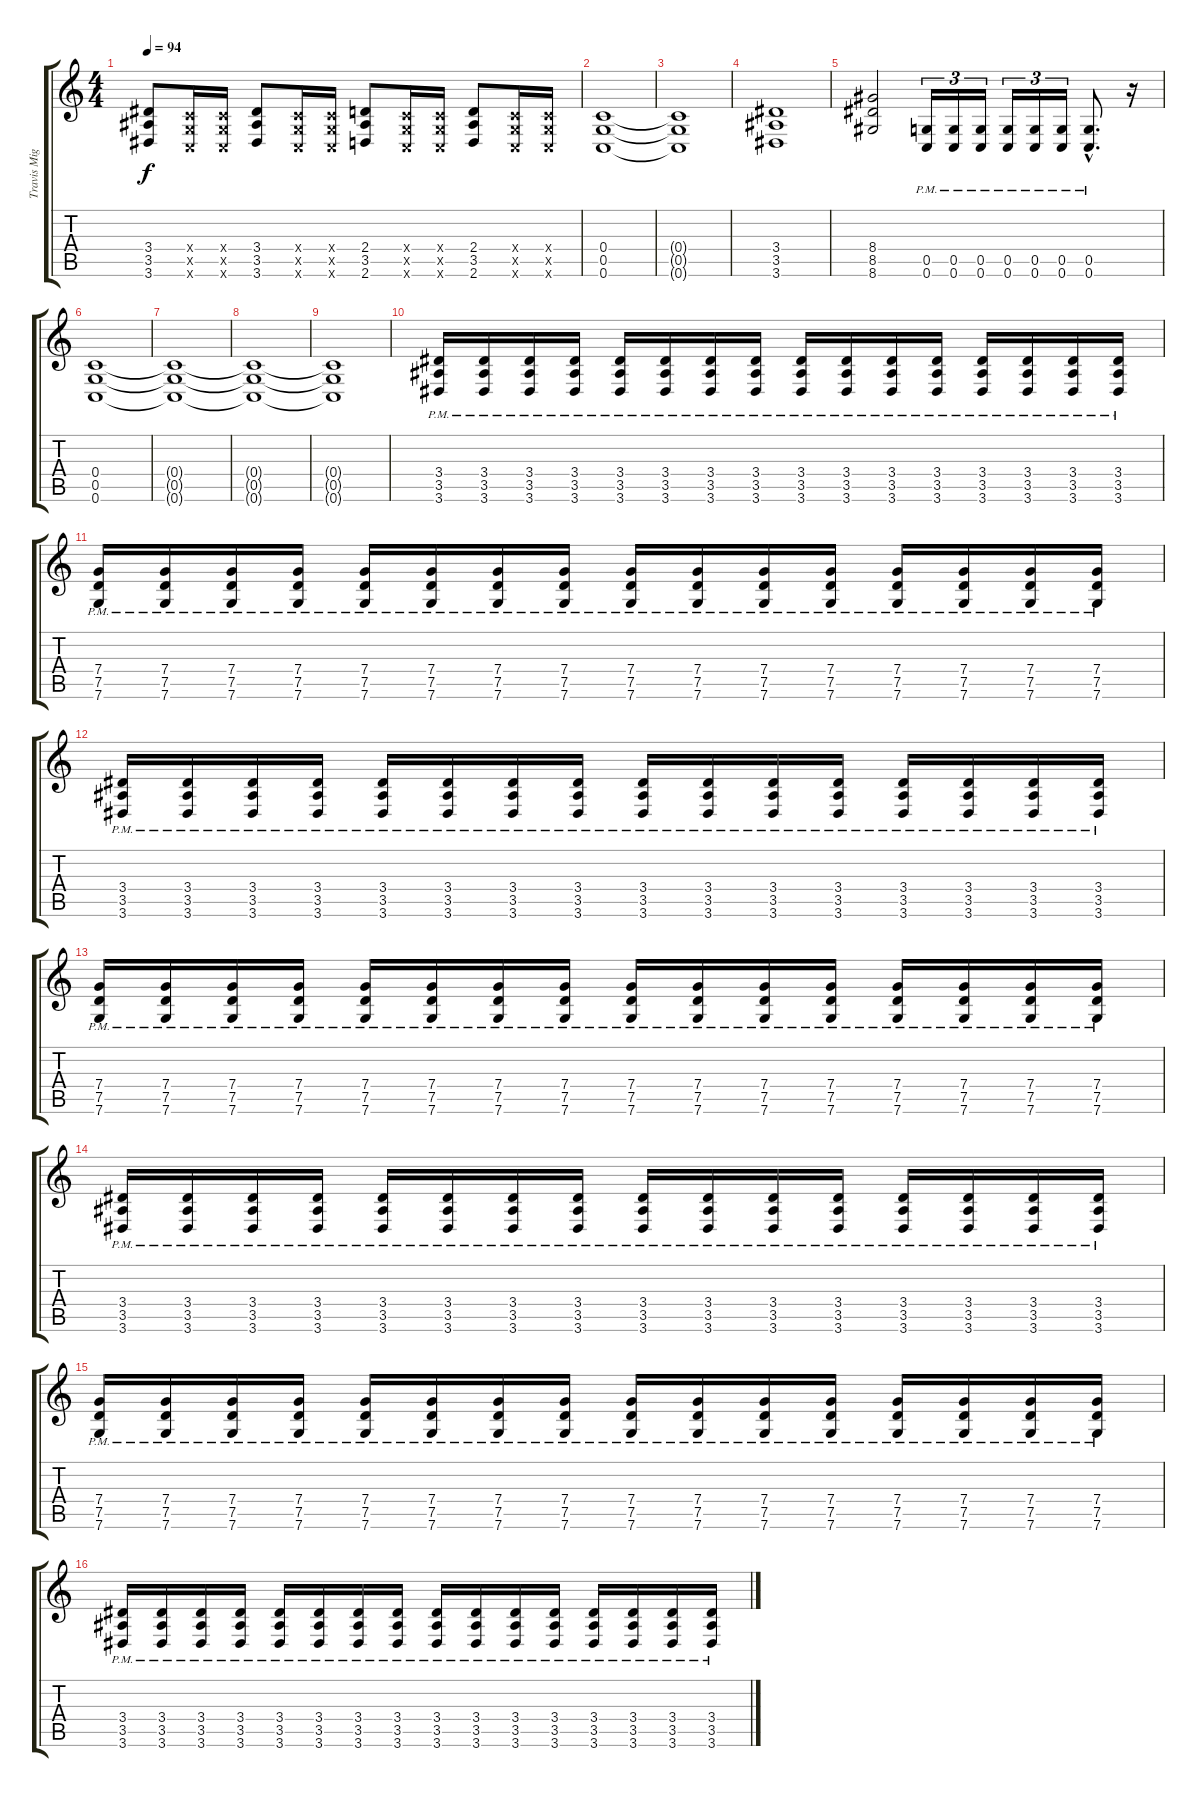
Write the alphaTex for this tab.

\track ("Travis Miguel    (Rhythm)" "Travis Mig") {instrument overdrivenguitar}
\staff {score tabs}
\tuning (D4 A3 F3 C3 G2 C2) {hide}
\ts (4 4)
\tempo 94
\clef g2
\ks c
(3.4 3.5 3.6).8{dy f} (0.4{x} 0.5{x} 0.6{x}).16 (0.4{x} 0.5{x} 0.6{x}).16 (3.4 3.5 3.6).8 (0.4{x} 0.5{x} 0.6{x}).16 (0.4{x} 0.5{x} 0.6{x}).16 (2.4 3.5 2.6).8 (0.4{x} 0.5{x} 0.6{x}).16 (0.4{x} 0.5{x} 0.6{x}).16 (2.4 3.5 2.6).8 (0.4{x} 0.5{x} 0.6{x}).16 (0.4{x} 0.5{x} 0.6{x}).16 |
(0.4 0.5 0.6).1 |
(0.4{t} 0.5{t} 0.6{t}).1 |
(3.4 3.5 3.6).1 |
(8.4 8.5 8.6).2 (0.5{pm} 0.6).16{tu (3 2)} (0.5{pm} 0.6).16{tu (3 2)} (0.5{pm} 0.6).16{tu (3 2)} (0.5{pm} 0.6).16{tu (3 2)} (0.5{pm} 0.6).16{tu (3 2)} (0.5{pm} 0.6).16{tu (3 2)} (0.5{hac pm} 0.6{hac}).8{d} r.16 |
(0.4 0.5 0.6).1 |
(0.4{t} 0.5{t} 0.6{t}).1 |
(0.4{t} 0.5{t} 0.6{t}).1 |
(0.4{t} 0.5{t} 0.6{t}).1 |
(3.4{pm} 3.5{pm} 3.6).16 (3.4{pm} 3.5{pm} 3.6).16 (3.4{pm} 3.5{pm} 3.6).16 (3.4{pm} 3.5{pm} 3.6).16 (3.4{pm} 3.5{pm} 3.6).16 (3.4{pm} 3.5{pm} 3.6).16 (3.4{pm} 3.5{pm} 3.6).16 (3.4{pm} 3.5{pm} 3.6).16 (3.4{pm} 3.5{pm} 3.6).16 (3.4{pm} 3.5{pm} 3.6).16 (3.4{pm} 3.5{pm} 3.6).16 (3.4{pm} 3.5{pm} 3.6).16 (3.4{pm} 3.5{pm} 3.6).16 (3.4{pm} 3.5{pm} 3.6).16 (3.4{pm} 3.5{pm} 3.6).16 (3.4{pm} 3.5{pm} 3.6).16 |
(7.4{pm} 7.5{pm} 7.6).16 (7.4{pm} 7.5{pm} 7.6).16 (7.4{pm} 7.5{pm} 7.6).16 (7.4{pm} 7.5{pm} 7.6).16 (7.4{pm} 7.5{pm} 7.6).16 (7.4{pm} 7.5{pm} 7.6).16 (7.4{pm} 7.5{pm} 7.6).16 (7.4{pm} 7.5{pm} 7.6).16 (7.4{pm} 7.5{pm} 7.6).16 (7.4{pm} 7.5{pm} 7.6).16 (7.4{pm} 7.5{pm} 7.6).16 (7.4{pm} 7.5{pm} 7.6).16 (7.4{pm} 7.5{pm} 7.6).16 (7.4{pm} 7.5{pm} 7.6).16 (7.4{pm} 7.5{pm} 7.6).16 (7.4{pm} 7.5{pm} 7.6).16 |
(3.4{pm} 3.5{pm} 3.6).16 (3.4{pm} 3.5{pm} 3.6).16 (3.4{pm} 3.5{pm} 3.6).16 (3.4{pm} 3.5{pm} 3.6).16 (3.4{pm} 3.5{pm} 3.6).16 (3.4{pm} 3.5{pm} 3.6).16 (3.4{pm} 3.5{pm} 3.6).16 (3.4{pm} 3.5{pm} 3.6).16 (3.4{pm} 3.5{pm} 3.6).16 (3.4{pm} 3.5{pm} 3.6).16 (3.4{pm} 3.5{pm} 3.6).16 (3.4{pm} 3.5{pm} 3.6).16 (3.4{pm} 3.5{pm} 3.6).16 (3.4{pm} 3.5{pm} 3.6).16 (3.4{pm} 3.5{pm} 3.6).16 (3.4{pm} 3.5{pm} 3.6).16 |
(7.4{pm} 7.5{pm} 7.6).16 (7.4{pm} 7.5{pm} 7.6).16 (7.4{pm} 7.5{pm} 7.6).16 (7.4{pm} 7.5{pm} 7.6).16 (7.4{pm} 7.5{pm} 7.6).16 (7.4{pm} 7.5{pm} 7.6).16 (7.4{pm} 7.5{pm} 7.6).16 (7.4{pm} 7.5{pm} 7.6).16 (7.4{pm} 7.5{pm} 7.6).16 (7.4{pm} 7.5{pm} 7.6).16 (7.4{pm} 7.5{pm} 7.6).16 (7.4{pm} 7.5{pm} 7.6).16 (7.4{pm} 7.5{pm} 7.6).16 (7.4{pm} 7.5{pm} 7.6).16 (7.4{pm} 7.5{pm} 7.6).16 (7.4{pm} 7.5{pm} 7.6).16 |
(3.4{pm} 3.5{pm} 3.6).16 (3.4{pm} 3.5{pm} 3.6).16 (3.4{pm} 3.5{pm} 3.6).16 (3.4{pm} 3.5{pm} 3.6).16 (3.4{pm} 3.5{pm} 3.6).16 (3.4{pm} 3.5{pm} 3.6).16 (3.4{pm} 3.5{pm} 3.6).16 (3.4{pm} 3.5{pm} 3.6).16 (3.4{pm} 3.5{pm} 3.6).16 (3.4{pm} 3.5{pm} 3.6).16 (3.4{pm} 3.5{pm} 3.6).16 (3.4{pm} 3.5{pm} 3.6).16 (3.4{pm} 3.5{pm} 3.6).16 (3.4{pm} 3.5{pm} 3.6).16 (3.4{pm} 3.5{pm} 3.6).16 (3.4{pm} 3.5{pm} 3.6).16 |
(7.4{pm} 7.5{pm} 7.6).16 (7.4{pm} 7.5{pm} 7.6).16 (7.4{pm} 7.5{pm} 7.6).16 (7.4{pm} 7.5{pm} 7.6).16 (7.4{pm} 7.5{pm} 7.6).16 (7.4{pm} 7.5{pm} 7.6).16 (7.4{pm} 7.5{pm} 7.6).16 (7.4{pm} 7.5{pm} 7.6).16 (7.4{pm} 7.5{pm} 7.6).16 (7.4{pm} 7.5{pm} 7.6).16 (7.4{pm} 7.5{pm} 7.6).16 (7.4{pm} 7.5{pm} 7.6).16 (7.4{pm} 7.5{pm} 7.6).16 (7.4{pm} 7.5{pm} 7.6).16 (7.4{pm} 7.5{pm} 7.6).16 (7.4{pm} 7.5{pm} 7.6).16 |
(3.4{pm} 3.5{pm} 3.6).16 (3.4{pm} 3.5{pm} 3.6).16 (3.4{pm} 3.5{pm} 3.6).16 (3.4{pm} 3.5{pm} 3.6).16 (3.4{pm} 3.5{pm} 3.6).16 (3.4{pm} 3.5{pm} 3.6).16 (3.4{pm} 3.5{pm} 3.6).16 (3.4{pm} 3.5{pm} 3.6).16 (3.4{pm} 3.5{pm} 3.6).16 (3.4{pm} 3.5{pm} 3.6).16 (3.4{pm} 3.5{pm} 3.6).16 (3.4{pm} 3.5{pm} 3.6).16 (3.4{pm} 3.5{pm} 3.6).16 (3.4{pm} 3.5{pm} 3.6).16 (3.4{pm} 3.5{pm} 3.6).16 (3.4{pm} 3.5{pm} 3.6).16
